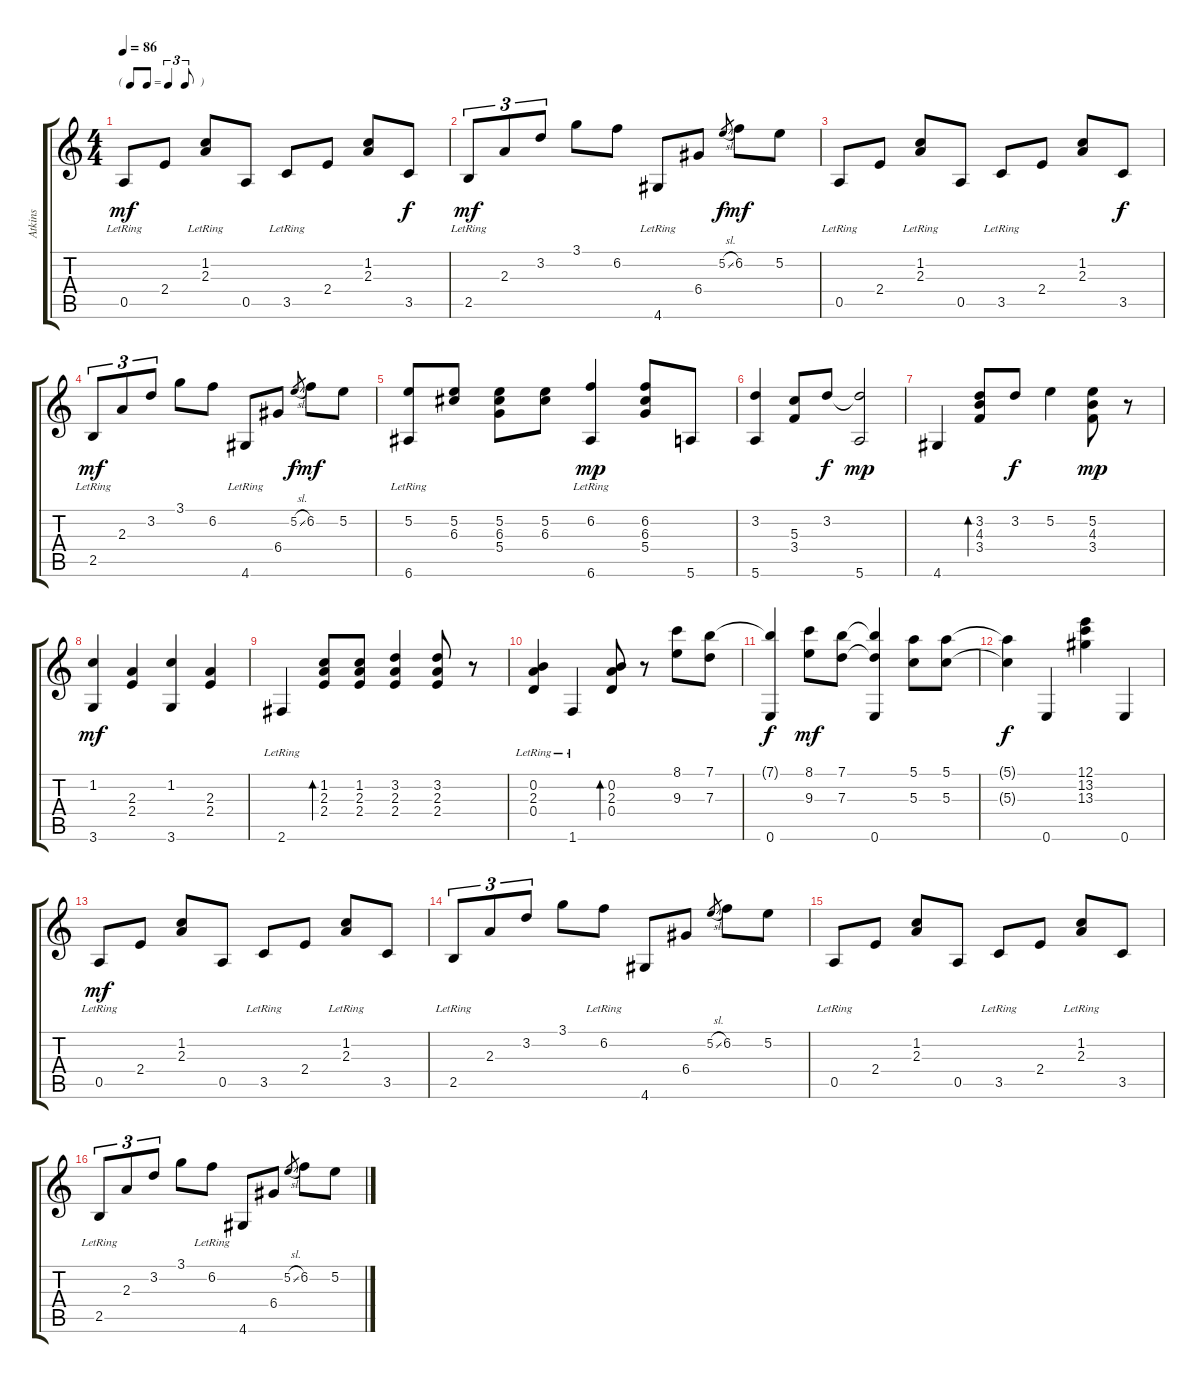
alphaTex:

\track ("Atkins" "Atkins") {instrument acousticguitarnylon}
\staff {score tabs}
\tuning (E4 B3 G3 D3 A2 E2) {hide}
\ts (4 4)
\tf triplet8th
\tempo 86
\clef g2
\ks c
0.5{lr}.8{dy mf instrument acousticguitarnylon} 2.4.8 (1.2{lr} 2.3{lr}).8 0.5.8 3.5{lr}.8 2.4.8 (1.2 2.3).8 3.5.8{dy f} |
2.5{lr}.8{tu (3 2) dy mf} 2.3.8{tu (3 2)} 3.2.8{tu (3 2)} 3.1.8 6.2.8 4.6{lr}.8 6.4.8 5.2{sl}.8{gr dy f} 6.2.8{dy mf} 5.2.8 |
0.5{lr}.8 2.4.8 (1.2{lr} 2.3{lr}).8 0.5.8 3.5{lr}.8 2.4.8 (1.2 2.3).8 3.5.8{dy f} |
2.5{lr}.8{tu (3 2) dy mf} 2.3.8{tu (3 2)} 3.2.8{tu (3 2)} 3.1.8 6.2.8 4.6{lr}.8 6.4.8 5.2{sl}.8{gr dy f} 6.2.8{dy mf} 5.2.8 |
(5.2 6.6{lr}).8 (5.2 6.3).8 (5.2 6.3 5.4).8 (5.2 6.3).8 (6.2 6.6{lr}).4{dy mp} (6.2 6.3 5.4).8 5.6.8 |
(3.2 5.6).4 (5.3 3.4).8 3.2.8{dy f} (3.2{t} 5.6).2{dy mp} |
4.6.4 (3.2 4.3 3.4).8{bd 480} 3.2.8{dy f} 5.2.4 (5.2 4.3 3.4).8{dy mp} r.8 |
(1.2 3.6).4{dy mf} (2.3 2.4).4 (1.2 3.6).4 (2.3 2.4).4 |
2.6{lr}.4 (1.2 2.3 2.4).8{bd 480} (1.2 2.3 2.4).8 (3.2 2.3 2.4).4 (3.2 2.3 2.4).8 r.8 |
(0.2{lr} 2.3{lr} 0.4{lr}).4 1.6{lr}.4 (0.2 2.3 0.4).8{bd 480} r.8 (8.1 9.3).8 (7.1 7.3).8 |
(7.1{t} 0.6).4{dy f} (8.1 9.3).8{dy mf} (7.1 7.3).8 (7.1{t} 7.3{t} 0.6).4 (5.1 5.3).8 (5.1 5.3).8 |
(5.1{t} 5.3{t}).4{dy f} 0.6.4 (12.1 13.2 13.3).4 0.6.4 |
0.5{lr}.8{dy mf} 2.4.8 (1.2 2.3).8 0.5.8 3.5{lr}.8 2.4.8 (1.2{lr} 2.3{lr}).8 3.5.8 |
2.5{lr}.8{tu (3 2)} 2.3.8{tu (3 2)} 3.2.8{tu (3 2)} 3.1.8 6.2{lr}.8 4.6.8 6.4.8 5.2{sl}.8{gr} 6.2.8 5.2.8 |
0.5{lr}.8 2.4.8 (1.2 2.3).8 0.5.8 3.5{lr}.8 2.4.8 (1.2{lr} 2.3{lr}).8 3.5.8 |
2.5{lr}.8{tu (3 2)} 2.3.8{tu (3 2)} 3.2.8{tu (3 2)} 3.1.8 6.2{lr}.8 4.6.8 6.4.8 5.2{sl}.8{gr} 6.2.8 5.2.8
